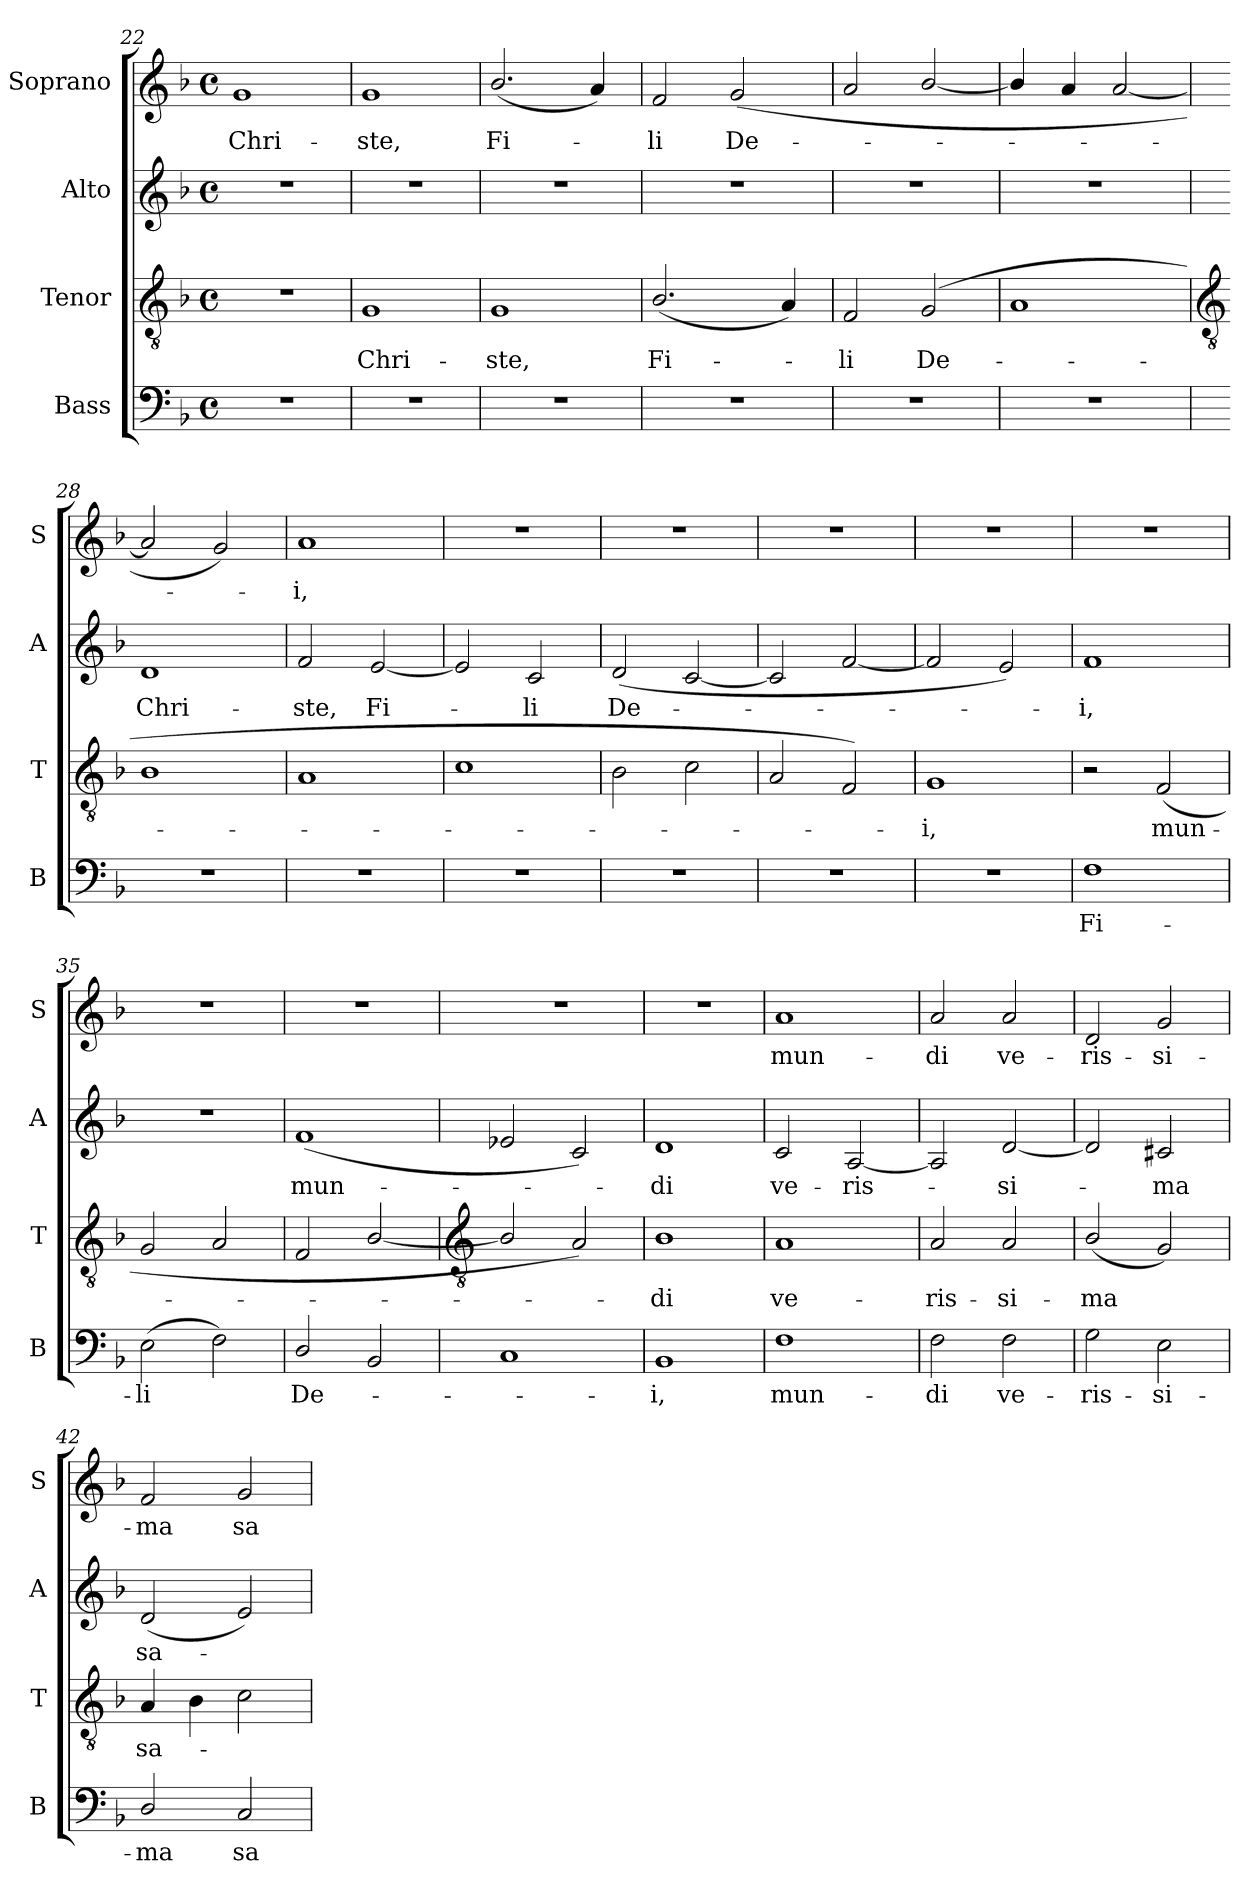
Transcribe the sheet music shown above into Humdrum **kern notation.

**kern	**text	**kern	**text	**kern	**text	**kern	**text
*part4	*part4	*part3	*part3	*part2	*part2	*part1	*part1
*staff4	*staff4	*staff3	*staff3	*staff2	*staff2	*staff1	*staff1
*I"Bass	*	*I"Tenor	*	*I"Alto	*	*I"Soprano	*
*I'B	*	*I'T	*	*I'A	*	*I'S	*
*clefF4	*	*clefGv2	*	*clefG2	*	*clefG2	*
*k[b-]	*	*k[b-]	*	*k[b-]	*	*k[b-]	*
*F:	*	*F:	*	*F:	*	*F:	*
*M4/4	*	*M4/4	*	*M4/4	*	*M4/4	*
*met(c)	*	*met(c)	*	*met(c)	*	*met(c)	*
=22	=22	=22	=22	=22	=22	=22	=22
!	!	!	!	!	!	!	!LO:LY:b
1r	.	1r	.	1r	.	1g	Chri-
=23	=23	=23	=23	=23	=23	=23	=23
!	!	!	!LO:LY:b	!	!	!	!LO:LY:b
1r	.	1G	Chri-	1r	.	1g	-ste,
=24	=24	=24	=24	=24	=24	=24	=24
!	!	!	!LO:LY:b	!	!	!	!LO:LY:b
1r	.	1G	-ste,	1r	.	(<2.b-/	Fi-
.	.	.	.	.	.	4a)	.
=25	=25	=25	=25	=25	=25	=25	=25
!	!	!	!LO:LY:b	!	!	!	!LO:LY:b
1r	.	(<2.B-/	Fi-	1r	.	2f	li
!	!	!	!	!	!	!	!LO:LY:b
.	.	.	.	.	.	(<2g	De-
.	.	4A)	.	.	.	.	.
=26	=26	=26	=26	=26	=26	=26	=26
!	!	!	!LO:LY:b	!	!	!	!
1r	.	2F	li	1r	.	2a	.
!	!	!	!LO:LY:b	!	!	!	!
.	.	(<2G	De-	.	.	[2b-/	.
=27	=27	=27	=27	=27	=27	=27	=27
1r	.	1A	.	1r	.	4b-/]	.
.	.	.	.	.	.	4a	.
.	.	.	.	.	.	[2a	.
!!LO:LB:g=z
=28	=28	=28	=28	=28	=28	=28	=28
*	*	*clefGv2	*	*	*	*	*
!	!	!	!	!	!LO:LY:b	!	!
1r	.	1B-	.	1d	Chri-	2a]	.
.	.	.	.	.	.	2g)	.
=29	=29	=29	=29	=29	=29	=29	=29
!	!	!	!	!	!LO:LY:b	!	!LO:LY:b
1r	.	1A	.	2f	-ste,	1a	i,
!	!	!	!	!	!LO:LY:b	!	!
.	.	.	.	[2e	Fi-	.	.
=30	=30	=30	=30	=30	=30	=30	=30
1r	.	1c	.	2e]	.	1r	.
!	!	!	!	!	!LO:LY:b	!	!
.	.	.	.	2c	li	.	.
=31	=31	=31	=31	=31	=31	=31	=31
!	!	!	!	!	!LO:LY:b	!	!
1r	.	2B-	.	(<2d	De-	1r	.
.	.	2c	.	[2c	.	.	.
=32	=32	=32	=32	=32	=32	=32	=32
1r	.	2A	.	2c]	.	1r	.
.	.	2F)	.	[2f	.	.	.
=33	=33	=33	=33	=33	=33	=33	=33
!	!	!	!LO:LY:b	!	!	!	!
1r	.	1G	i,	2f]	.	1r	.
.	.	.	.	2e)	.	.	.
=34	=34	=34	=34	=34	=34	=34	=34
!	!LO:LY:b	!	!	!	!LO:LY:b	!	!
1F	-Fi-	2r	.	1f	i,	1r	.
!	!	!	!LO:LY:b	!	!	!	!
.	.	(<2F	mun-	.	.	.	.
=35	=35	=35	=35	=35	=35	=35	=35
!	!LO:LY:b	!	!	!	!	!	!
(>2E	-li	2G	.	1r	.	1r	.
2F)	.	2A	.	.	.	.	.
=36	=36	=36	=36	=36	=36	=36	=36
!	!LO:LY:b	!	!	!	!LO:LY:b	!	!
2D/	De-	2F	.	(<1f	mun-	1r	.
2BB-	.	[2B-/	.	.	.	.	.
!!LO:LB:g=z
=37	=37	=37	=37	=37	=37	=37	=37
*	*	*clefGv2	*	*	*	*	*
1C	.	2B-/]	.	2e-X	.	1r	.
.	.	2A)	.	2c)	.	.	.
=38	=38	=38	=38	=38	=38	=38	=38
!	!LO:LY:b	!	!LO:LY:b	!	!LO:LY:b	!	!
1BB-	i,	1B-	di	1d	di	1r	.
=39	=39	=39	=39	=39	=39	=39	=39
!	!LO:LY:b	!	!LO:LY:b	!	!LO:LY:b	!	!LO:LY:b
1F	mun-	1A	ve-	2c	ve-	1a	mun-
!	!	!	!	!	!LO:LY:b	!	!
.	.	.	.	[2A	-ris-	.	.
=40	=40	=40	=40	=40	=40	=40	=40
!	!LO:LY:b	!	!LO:LY:b	!	!	!	!LO:LY:b
2F	-di	2A	-ris-	2A]	.	2a	-di
!	!LO:LY:b	!	!LO:LY:b	!	!LO:LY:b	!	!LO:LY:b
2F	ve-	2A	-si-	[2d	si-	2a	ve-
=41	=41	=41	=41	=41	=41	=41	=41
!	!LO:LY:b	!	!LO:LY:b	!	!	!	!LO:LY:b
2G	-ris-	(<2B-/	-ma	2d]	.	2d	-ris-
!	!LO:LY:b	!	!	!	!LO:LY:b	!	!LO:LY:b
2E	-si-	2G)	.	2c#X	ma	2g	-si-
=42	=42	=42	=42	=42	=42	=42	=42
!	!LO:LY:b	!	!LO:LY:b	!	!LO:LY:b	!	!LO:LY:b
2D/	-ma	4A	sa-	(<2d	sa-	2f	-ma
.	.	4B-	.	.	.	.	.
!	!LO:LY:b	!	!	!	!	!	!LO:LY:b
2C	sa-	2c	.	2e)	.	2g	sa-
=	=	=	=	=	=	=	=
*-	*-	*-	*-	*-	*-	*-	*-
